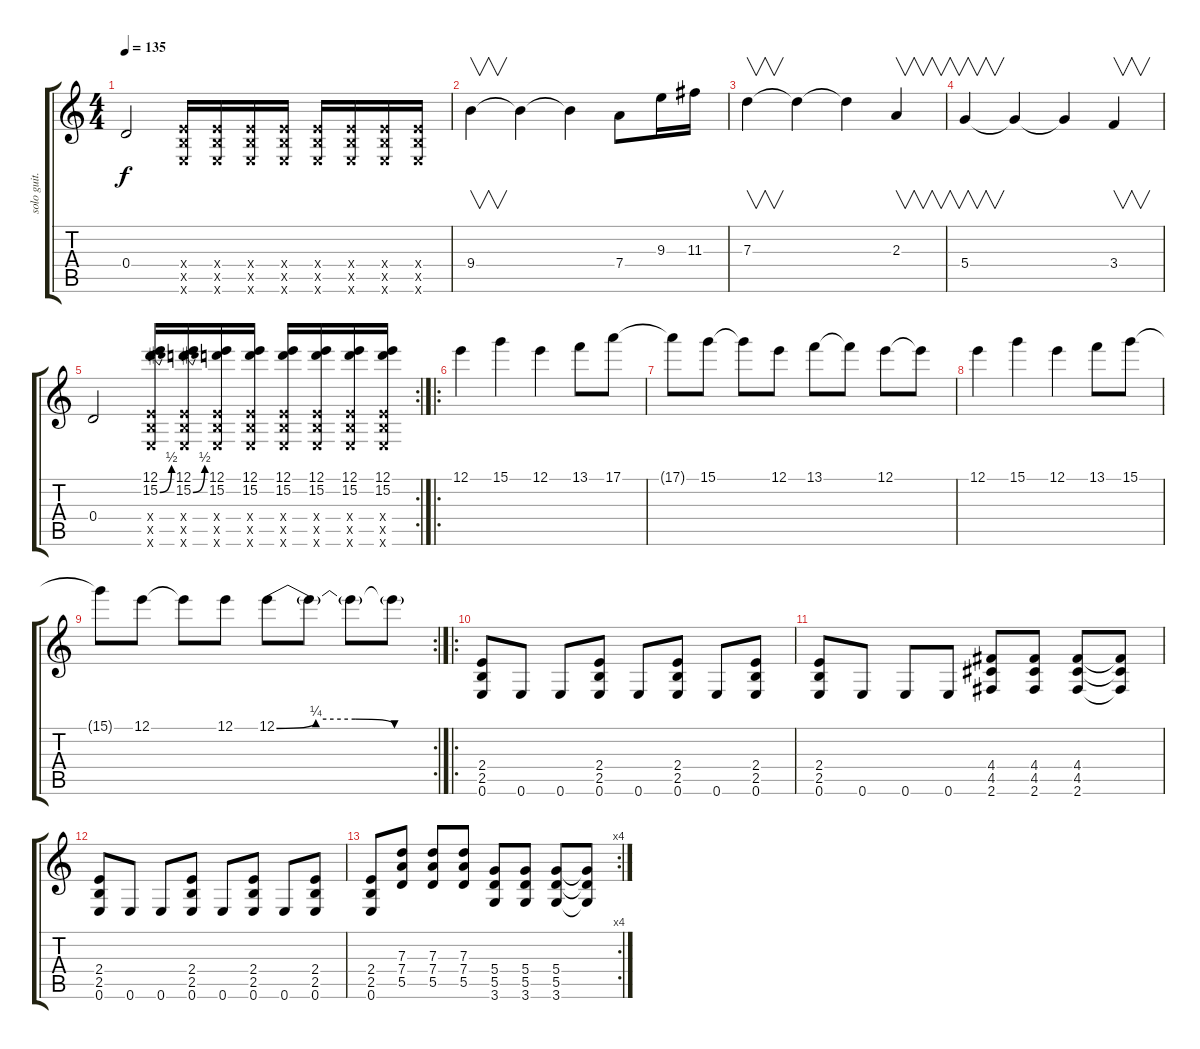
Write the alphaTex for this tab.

\track ("solo guit." "solo guit.") {instrument overdrivenguitar}
\staff {score tabs}
\tuning (E4 B3 G3 D3 A2 E2) {hide}
\ts (4 4)
\tempo 135
\clef g2
\ks c
0.4.2{dy f} (2.4{x} 2.5{x} 0.6{x}).16 (2.4{x} 2.5{x} 0.6{x}).16 (2.4{x} 2.5{x} 0.6{x}).16 (2.4{x} 2.5{x} 0.6{x}).16 (2.4{x} 2.5{x} 0.6{x}).16 (2.4{x} 2.5{x} 0.6{x}).16 (2.4{x} 2.5{x} 0.6{x}).16 (2.4{x} 2.5{x} 0.6{x}).16 |
9.4.4{v volume 14 balance 8 instrument overdrivenguitar} 9.4{t}.4 9.4{t}.4 7.4.8 9.3.16 11.3.16 |
7.3.4{v} 7.3{t}.4 7.3{t}.4 2.3.4{v} |
5.4.4{v} 5.4{t}.4 5.4{t}.4 3.4.4{v} |
\rc 2
0.4.2 (12.1 15.2{be (bend 0 0 60 2)} 2.4{x} 2.5{x} 0.6{x}).16 (12.1 15.2{be (bend 0 0 60 2)} 2.4{x} 2.5{x} 0.6{x}).16 (12.1 15.2 2.4{x} 2.5{x} 0.6{x}).16 (12.1 15.2 2.4{x} 2.5{x} 0.6{x}).16 (12.1 15.2 2.4{x} 2.5{x} 0.6{x}).16 (12.1 15.2 2.4{x} 2.5{x} 0.6{x}).16 (12.1 15.2 2.4{x} 2.5{x} 0.6{x}).16 (12.1 15.2 2.4{x} 2.5{x} 0.6{x}).16 |
\ro
12.1.4 15.1.4 12.1.4 13.1.8 17.1.8 |
17.1{t}.8 15.1.8 15.1{t}.8 12.1.8 13.1.8 13.1{t}.8 12.1.8 12.1{t}.8 |
12.1.4 15.1.4 12.1.4 13.1.8 15.1.8 |
\rc 2
15.1{t}.8 12.1.8 12.1{t}.8 12.1.8 12.1{be (custom 0 0 15 1 30 1 45 0 60 0)}.8 12.1{t}.8 12.1{t}.8 12.1{t}.8 |
\ro
(2.4 2.5 0.6).8{volume 13 balance 0 instrument distortionguitar} 0.6.8 0.6.8 (2.4 2.5 0.6).8 0.6.8 (2.4 2.5 0.6).8 0.6.8 (2.4 2.5 0.6).8 |
(2.4 2.5 0.6).8 0.6.8 0.6.8 0.6.8 (4.4 4.5 2.6).8 (4.4 4.5 2.6).8 (4.4 4.5 2.6).8 (4.4{t} 4.5{t} 2.6{t}).8 |
(2.4 2.5 0.6).8{instrument distortionguitar} 0.6.8 0.6.8 (2.4 2.5 0.6).8 0.6.8 (2.4 2.5 0.6).8 0.6.8 (2.4 2.5 0.6).8 |
\rc 4
(2.4 2.5 0.6).8 (7.3 7.4 5.5).8 (7.3 7.4 5.5).8 (7.3 7.4 5.5).8 (5.4 5.5 3.6).8 (5.4 5.5 3.6).8 (5.4 5.5 3.6).8 (5.4{t} 5.5{t} 3.6{t}).8
